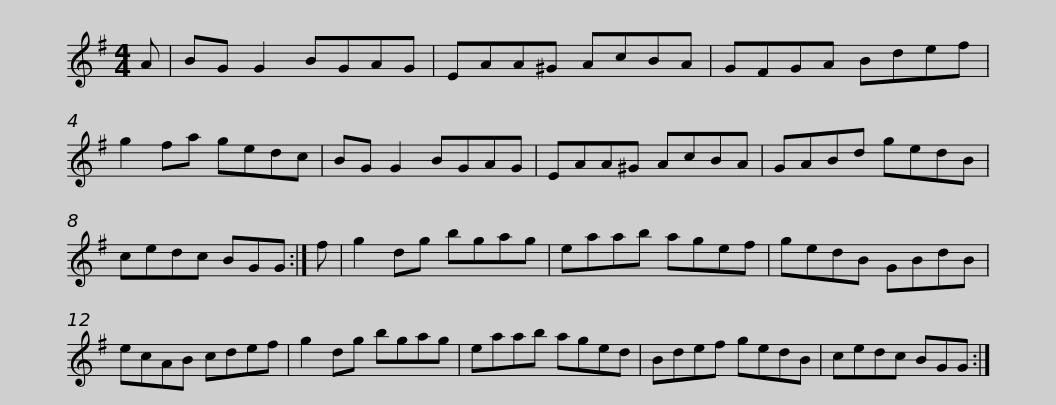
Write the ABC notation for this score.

X:1
L:1/8
M:4/4
I:linebreak $
K:G
V:1 treble
V:1
 A | BG G2 BGAG | EAA^G AcBA | GFGA Bdef | g2 fa gedc | %5
 BG G2 BGAG |$ EAA^G AcBA | GABd gedB | cedc BGG :| f | %10
 g2 dg bgag | eaab agef |$ gedB GBdB | ecAB cdef | g2 dg bgag | %15
 eaab aged | Bdef gedB |$ cedc BGG :| %18
